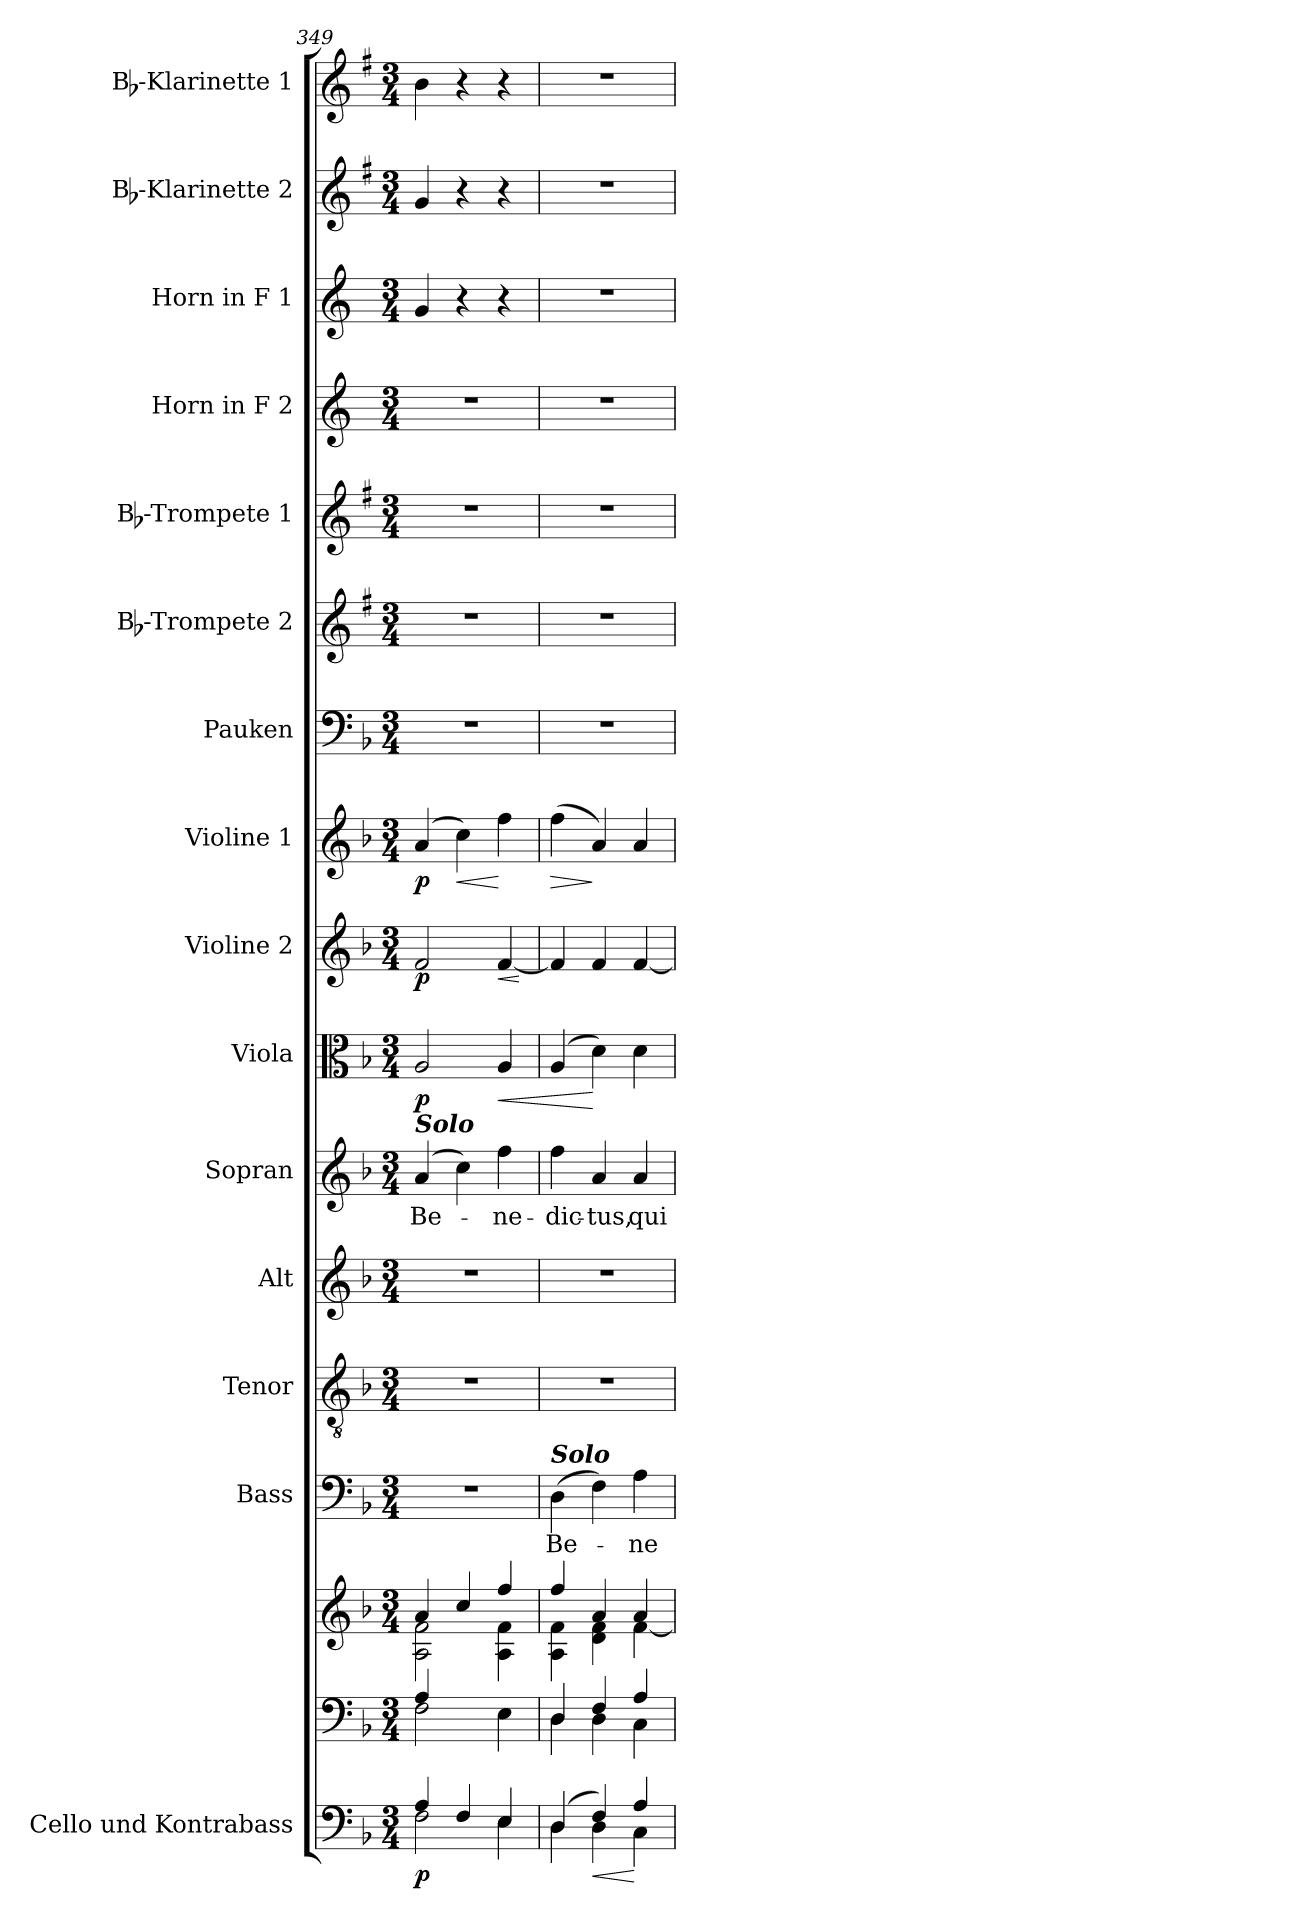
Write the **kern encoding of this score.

**kern	**dynam	**kern	**kern	**kern	**text	**kern	**kern	**kern	**text	**kern	**dynam	**kern	**dynam	**kern	**dynam	**kern	**kern	**kern	**kern	**kern	**kern	**kern
*part16	*part16	*part15	*part15	*part14	*part14	*part13	*part12	*part11	*part11	*part10	*part10	*part9	*part9	*part8	*part8	*part7	*part6	*part5	*part4	*part3	*part2	*part1
*staff17	*staff17	*staff16	*staff15	*staff14	*staff14	*staff13	*staff12	*staff11	*staff11	*staff10	*staff10	*staff9	*staff9	*staff8	*staff8	*staff7	*staff6	*staff5	*staff4	*staff3	*staff2	*staff1
*I"Cello und Kontrabass	*	*	*	*I"Bass	*	*I"Tenor	*I"Alt	*I"Sopran	*	*I"Viola	*	*I"Violine 2	*	*I"Violine 1	*	*I"Pauken	*I"Bb-Trompete 2	*I"Bb-Trompete 1	*I"Horn in F 2	*I"Horn in F 1	*I"Bb-Klarinette 2	*I"Bb-Klarinette 1
*I'Kb.	*	*	*	*I'B.	*	*I'T.	*I'A.	*I'S.	*	*I'Vla.	*	*I'Vl. 2	*	*I'Vl. 1	*	*I'Pk.	*I'Bb Trp. 2	*I'Bb Trp. 1	*	*	*I'Bb Kl. 2	*I'Bb Kl. 1
*clefF4	*	*clefF4	*clefG2	*clefF4	*	*clefGv2	*clefG2	*clefG2	*	*clefC3	*	*clefG2	*	*clefG2	*	*clefF4	*clefG2	*clefG2	*clefG2	*clefG2	*clefG2	*clefG2
*ITrd7c12	*	*	*	*	*	*	*	*	*	*	*	*	*	*	*	*	*ITrd1c2	*ITrd1c2	*ITrd4c7	*ITrd4c7	*ITrd1c2	*ITrd1c2
*k[b-]	*	*k[b-]	*k[b-]	*k[b-]	*	*k[b-]	*k[b-]	*k[b-]	*	*k[b-]	*	*k[b-]	*	*k[b-]	*	*k[b-]	*k[b-]	*k[b-]	*k[b-]	*k[b-]	*k[b-]	*k[b-]
*F:	*	*F:	*F:	*F:	*	*F:	*F:	*F:	*	*F:	*	*F:	*	*F:	*	*F:	*F:	*F:	*F:	*F:	*F:	*F:
*M3/4	*	*M3/4	*M3/4	*M3/4	*	*M3/4	*M3/4	*M3/4	*	*M3/4	*	*M3/4	*	*M3/4	*	*M3/4	*M3/4	*M3/4	*M3/4	*M3/4	*M3/4	*M3/4
=349	=349	=349	=349	=349	=349	=349	=349	=349	=349	=349	=349	=349	=349	=349	=349	=349	=349	=349	=349	=349	=349	=349
*^	*	*^	*^	*	*	*	*	*	*	*	*	*	*	*	*	*	*	*	*	*	*	*
!	!	!	!	!	!	!	!	!	!	!	!LO:TX:a:Bi:t=Solo	!	!	!	!	!	!	!	!	!	!	!	!	!	!
!	!	!LO:DY:b	!	!	!	!	!	!	!	!	!	!LO:LY:b	!	!LO:DY:b	!	!LO:DY:b	!	!LO:DY:b	!	!	!	!	!	!	!
4AA/	2FF\	p	4A/	2F\	4a/	2A\ 2f\	2.r	.	2.r	2.r	(4a/	Be-	2A/	p	2f/	p	(4a/	p	2.r	2.r	2.r	2.r	4c/	4f/	4a\
!	!	!	!	!	!	!	!	!	!	!	!	!	!	!	!	!	!	!LO:HP:b	!	!	!	!	!	!	!
4FF/	.	.	4ryy	.	4cc/	.	.	.	.	.	4cc\)	.	.	.	.	.	4cc\)	<	.	.	.	.	4r	4r	4r
!	!	!	!	!	!	!	!	!	!	!	!	!LO:LY:b	!	!LO:HP:b	!	!LO:HP:b	!	!	!	!	!	!	!	!	!
4EE/	4EE\	.	4ryy	4E\	4ff/	4A\ 4f\	.	.	.	.	4ff\	-ne-	4A/	<	[4f/	<	4ff\	[	.	.	.	.	4r	4r	4r
*v	*v	*	*	*	*	*	*	*	*	*	*	*	*	*	*	*	*	*	*	*	*	*	*	*	*
*	*	*v	*v	*	*	*	*	*	*	*	*	*	*	*	*	*	*	*	*	*	*	*	*	*
*	*	*	*v	*v	*	*	*	*	*	*	*	*	*	*	*	*	*	*	*	*	*	*	*
.	.	.	.	.	.	.	.	.	.	.	.	.	[	.	.	.	.	.	.	.	.	.
=350	=350	=350	=350	=350	=350	=350	=350	=350	=350	=350	=350	=350	=350	=350	=350	=350	=350	=350	=350	=350	=350	=350
*^	*	*^	*^	*	*	*	*	*	*	*	*	*	*	*	*	*	*	*	*	*	*	*
!	!	!	!	!	!	!	!LO:TX:a:Bi:t=Solo	!	!	!	!	!	!	!	!	!	!	!	!	!	!	!	!	!	!
!	!	!	!	!	!	!	!	!LO:LY:b	!	!	!	!LO:LY:b	!	!	!	!	!	!LO:HP:b	!	!	!	!	!	!	!
(4DD/	4DD\	.	4D/	4D\	4ff/	4A\ 4f\	(>4D\	Be-	2.r	2.r	4ff\	-dic-	(4A/	.	4f/]	.	(>4ff\	>	2.r	2.r	2.r	2.r	2.r	2.r	2.r
!	!	!LO:HP:b	!	!	!	!	!	!	!	!	!	!LO:LY:b	!	!	!	!	!	!	!	!	!	!	!	!	!
4FF/)	4DD\	<	4F/	4D\	4a/	4d\ 4f\	4F\)	.	.	.	4a/	-tus,	4d\)	[	4f/	.	4a/)	]	.	.	.	.	.	.	.
!	!	!	!	!	!	!	!	!LO:LY:b	!	!	!	!LO:LY:b	!	!	!	!	!	!	!	!	!	!	!	!	!
4AA/	4CC\	[	4A/	4C\	4a/	[<4f\	4A\	-ne-	.	.	4a/	qui	4d\	.	[4f/	.	4a/	.	.	.	.	.	.	.	.
*v	*v	*	*	*	*	*	*	*	*	*	*	*	*	*	*	*	*	*	*	*	*	*	*	*	*
*	*	*v	*v	*	*	*	*	*	*	*	*	*	*	*	*	*	*	*	*	*	*	*	*	*
*	*	*	*v	*v	*	*	*	*	*	*	*	*	*	*	*	*	*	*	*	*	*	*	*
=	=	=	=	=	=	=	=	=	=	=	=	=	=	=	=	=	=	=	=	=	=	=
*-	*-	*-	*-	*-	*-	*-	*-	*-	*-	*-	*-	*-	*-	*-	*-	*-	*-	*-	*-	*-	*-	*-
